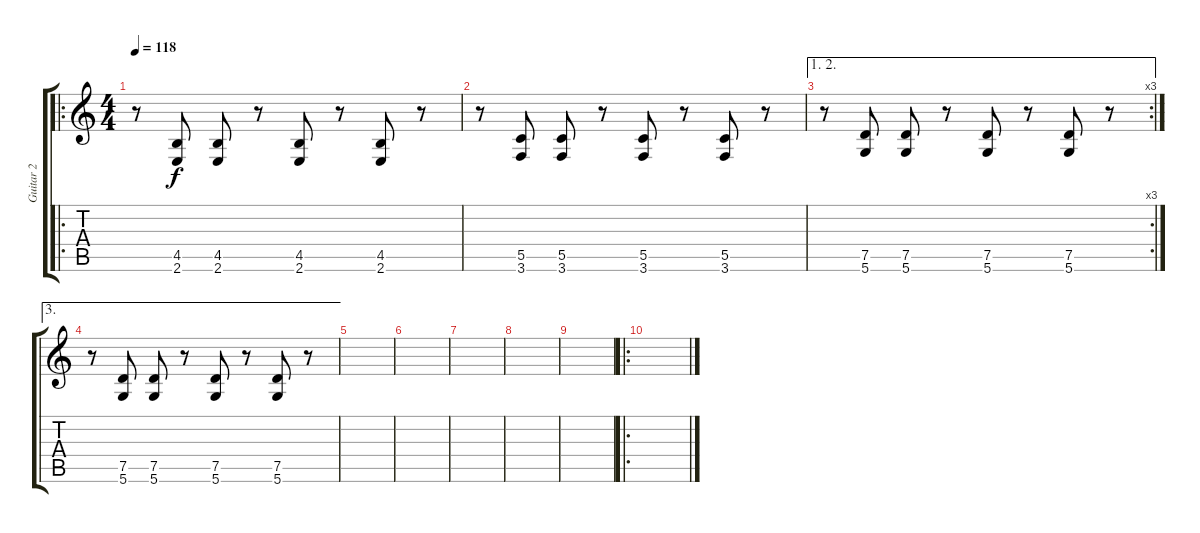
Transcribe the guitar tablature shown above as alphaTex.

\track ("Guitar 2" "Guitar 2") {instrument distortionguitar}
\staff {score tabs}
\tuning (D4 A3 F3 C3 G2 D2) {hide}
\ro
\ts (4 4)
\tempo 118
\clef g2
\ks c
r.8{dy f} (4.5 2.6).8 (4.5 2.6).8 r.8 (4.5 2.6).8 r.8 (4.5 2.6).8 r.8 |
r.8 (5.5 3.6).8 (5.5 3.6).8 r.8 (5.5 3.6).8 r.8 (5.5 3.6).8 r.8 |
\ae (1 2)
\rc 3
r.8 (7.5 5.6).8 (7.5 5.6).8 r.8 (7.5 5.6).8 r.8 (7.5 5.6).8 r.8 |
\ae 3
r.8 (7.5 5.6).8 (7.5 5.6).8 r.8 (7.5 5.6).8 r.8 (7.5 5.6).8 r.8 |
|
|
|
|
|
\ro
